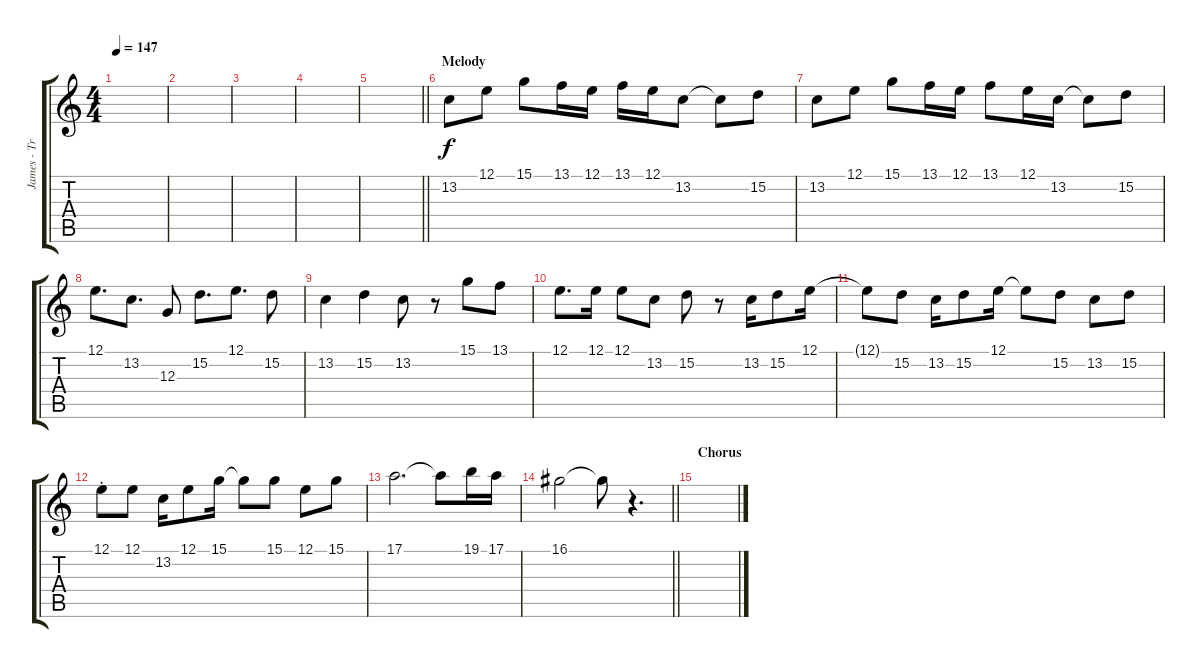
\track ("James - Trumpet" "James - Tr") {instrument trumpet}
\staff {score tabs}
\tuning (E4 B3 G3 D3 A2 E2) {hide}
\ts (4 4)
\tempo 147
\clef g2
\ks c
|
|
|
|
\barLineRight lightlight
|
\section ("" "Melody")
13.2.8 12.1.8 15.1.8 13.1.16 12.1.16 13.1.16 12.1.16 13.2.8 13.2{t}.8 15.2.8 |
13.2.8 12.1.8 15.1.8 13.1.16 12.1.16 13.1.8 12.1.16 13.2.16 13.2{t}.8 15.2.8 |
12.1.8{d} 13.2.8{d} 12.3.8 15.2.8{d} 12.1.8{d} 15.2.8 |
13.2.4 15.2.4 13.2.8 r.8 15.1.8 13.1.8 |
12.1.8{d} 12.1.16 12.1.8 13.2.8 15.2.8 r.8 13.2.16 15.2.8 12.1.16 |
12.1{t}.8 15.2.8 13.2.16 15.2.8 12.1.16 12.1{t}.8 15.2.8 13.2.8 15.2.8 |
12.1{st}.8 12.1.8 13.2.16 12.1.8 15.1.16 15.1{t}.8 15.1.8 12.1.8 15.1.8 |
17.1.2{d} 17.1{t}.8 19.1.16 17.1.16 |
\barLineRight lightlight
16.1.2 16.1{t}.8 r.4{d} |
\section ("" "Chorus")
